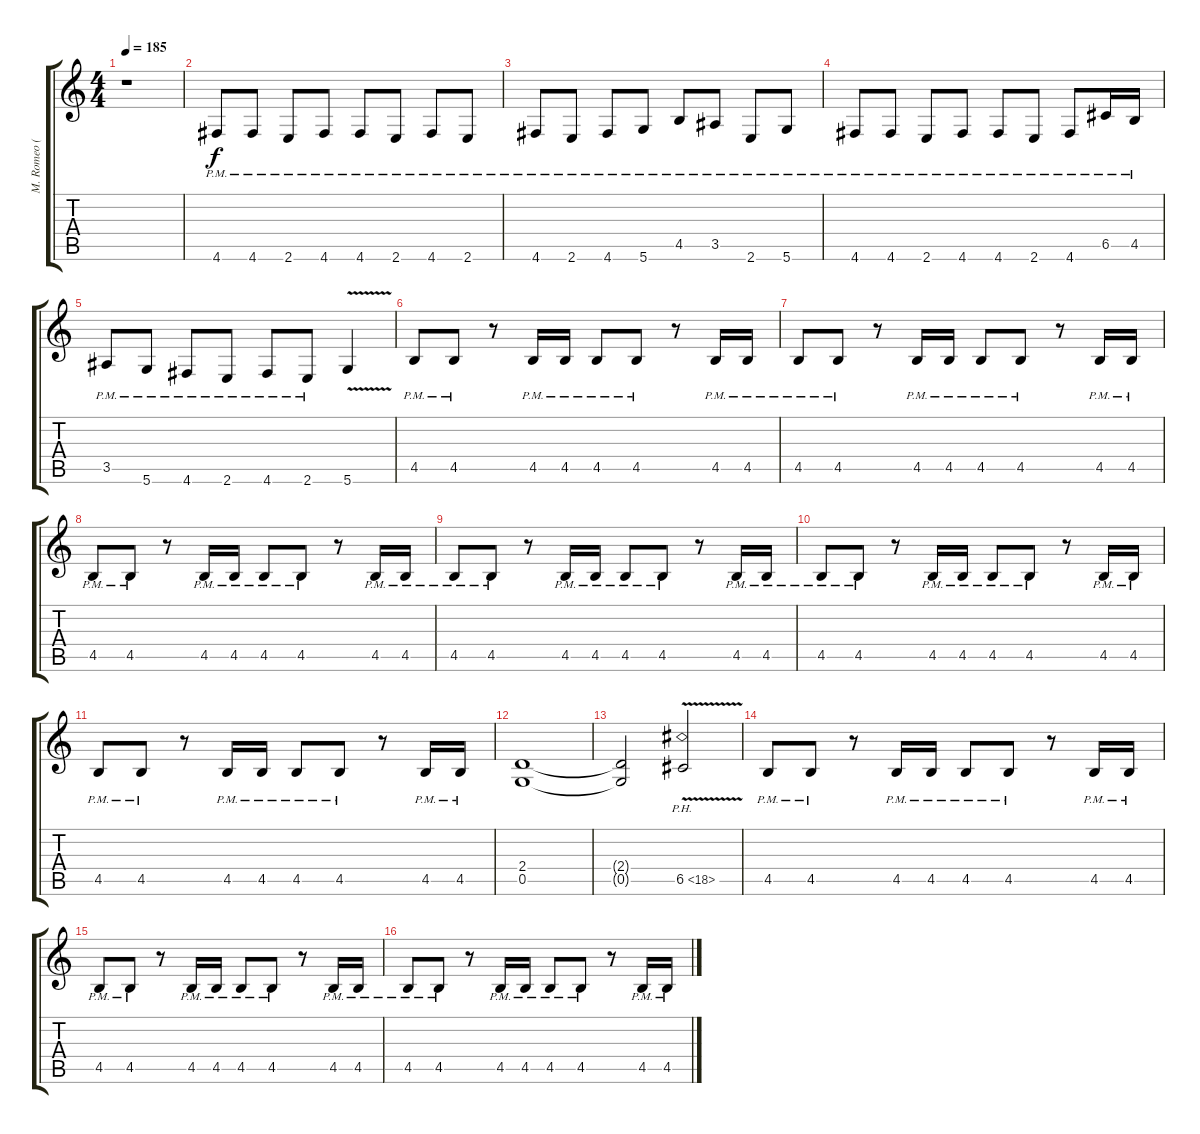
\track ("M. Romeo (Base)" "M. Romeo (") {instrument distortionguitar}
\staff {score tabs}
\tuning (D4 A3 F3 C3 G2 D2) {hide}
\ts (4 4)
\tempo 185
\clef g2
\ks c
r.1{dy f} |
4.6{pm}.8 4.6{pm}.8 2.6{pm}.8 4.6{pm}.8 4.6{pm}.8 2.6{pm}.8 4.6{pm}.8 2.6{pm}.8 |
4.6{pm}.8 2.6{pm}.8 4.6{pm}.8 5.6{pm}.8 4.5{pm}.8 3.5{pm}.8 2.6{pm}.8 5.6{pm}.8 |
4.6{pm}.8 4.6{pm}.8 2.6{pm}.8 4.6{pm}.8 4.6{pm}.8 2.6{pm}.8 4.6{pm}.8 6.5{pm}.16 4.5{pm}.16 |
3.5{pm}.8 5.6{pm}.8 4.6{pm}.8 2.6{pm}.8 4.6{pm}.8 2.6{pm}.8 5.6{v}.4 |
4.5{pm}.8 4.5{pm}.8 r.8 4.5{pm}.16 4.5{pm}.16 4.5{pm}.8 4.5{pm}.8 r.8 4.5{pm}.16 4.5{pm}.16 |
4.5{pm}.8 4.5{pm}.8 r.8 4.5{pm}.16 4.5{pm}.16 4.5{pm}.8 4.5{pm}.8 r.8 4.5{pm}.16 4.5{pm}.16 |
4.5{pm}.8 4.5{pm}.8 r.8 4.5{pm}.16 4.5{pm}.16 4.5{pm}.8 4.5{pm}.8 r.8 4.5{pm}.16 4.5{pm}.16 |
4.5{pm}.8 4.5{pm}.8 r.8 4.5{pm}.16 4.5{pm}.16 4.5{pm}.8 4.5{pm}.8 r.8 4.5{pm}.16 4.5{pm}.16 |
4.5{pm}.8 4.5{pm}.8 r.8 4.5{pm}.16 4.5{pm}.16 4.5{pm}.8 4.5{pm}.8 r.8 4.5{pm}.16 4.5{pm}.16 |
4.5{pm}.8 4.5{pm}.8 r.8 4.5{pm}.16 4.5{pm}.16 4.5{pm}.8 4.5{pm}.8 r.8 4.5{pm}.16 4.5{pm}.16 |
(2.4 0.5).1 |
(2.4{t} 0.5{t}).2 6.5{ph 12 v}.2 |
4.5{pm}.8 4.5{pm}.8 r.8 4.5{pm}.16 4.5{pm}.16 4.5{pm}.8 4.5{pm}.8 r.8 4.5{pm}.16 4.5{pm}.16 |
4.5{pm}.8 4.5{pm}.8 r.8 4.5{pm}.16 4.5{pm}.16 4.5{pm}.8 4.5{pm}.8 r.8 4.5{pm}.16 4.5{pm}.16 |
4.5{pm}.8 4.5{pm}.8 r.8 4.5{pm}.16 4.5{pm}.16 4.5{pm}.8 4.5{pm}.8 r.8 4.5{pm}.16 4.5{pm}.16
